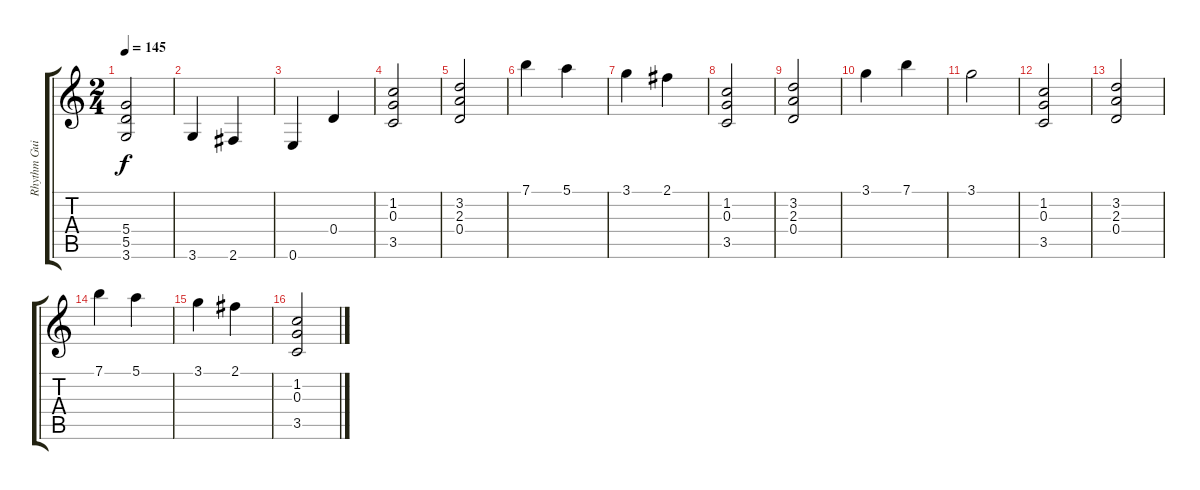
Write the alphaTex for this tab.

\track ("Rhythm Guitar" "Rhythm Gui") {instrument distortionguitar}
\staff {score tabs}
\tuning (E4 B3 G3 D3 A2 E2) {hide}
\ts (2 4)
\tempo 145
\clef g2
\ks c
(5.4{t} 5.5{t} 3.6{t}).2{dy f} |
3.6.4 2.6.4 |
0.6.4 0.4.4 |
(1.2 0.3 3.5).2 |
(3.2 2.3 0.4).2 |
7.1.4 5.1.4 |
3.1.4 2.1.4 |
(1.2 0.3 3.5).2 |
(3.2 2.3 0.4).2 |
3.1.4 7.1.4 |
3.1.2 |
(1.2 0.3 3.5).2 |
(3.2 2.3 0.4).2 |
7.1.4 5.1.4 |
3.1.4 2.1.4 |
(1.2 0.3 3.5).2
